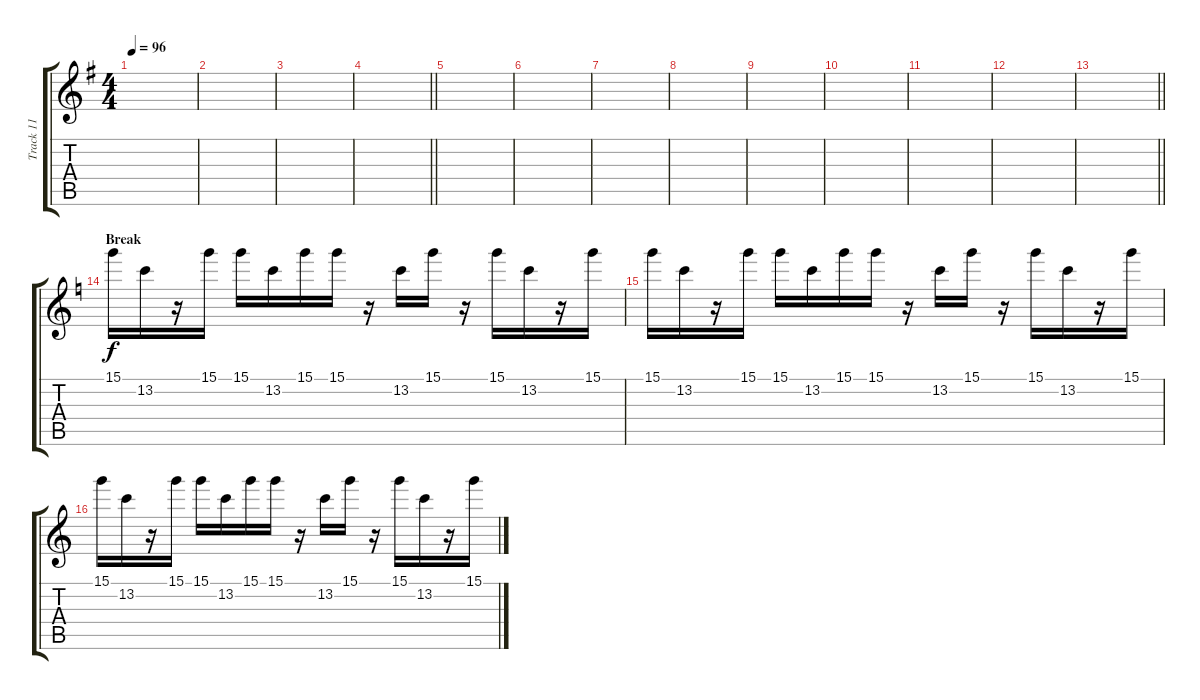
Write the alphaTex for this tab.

\track ("Track 11" "Track 11") {instrument pad1newage}
\staff {score tabs}
\tuning (E5 B4 G4 D4 A3 E3) {hide}
\ts (4 4)
\tempo 96
\clef g2
\ks g
|
|
|
\barLineRight lightlight
|
\section ("" "")
|
|
|
|
|
|
|
|
\barLineRight lightlight
|
\section ("" "Break")
\ks c
15.1.16 13.2.16 r.16 15.1.16 15.1.16 13.2.16 15.1.16 15.1.16 r.16 13.2.16 15.1.16 r.16 15.1.16 13.2.16 r.16 15.1.16 |
15.1.16 13.2.16 r.16 15.1.16 15.1.16 13.2.16 15.1.16 15.1.16 r.16 13.2.16 15.1.16 r.16 15.1.16 13.2.16 r.16 15.1.16 |
15.1.16 13.2.16 r.16 15.1.16 15.1.16 13.2.16 15.1.16 15.1.16 r.16 13.2.16 15.1.16 r.16 15.1.16 13.2.16 r.16 15.1.16
